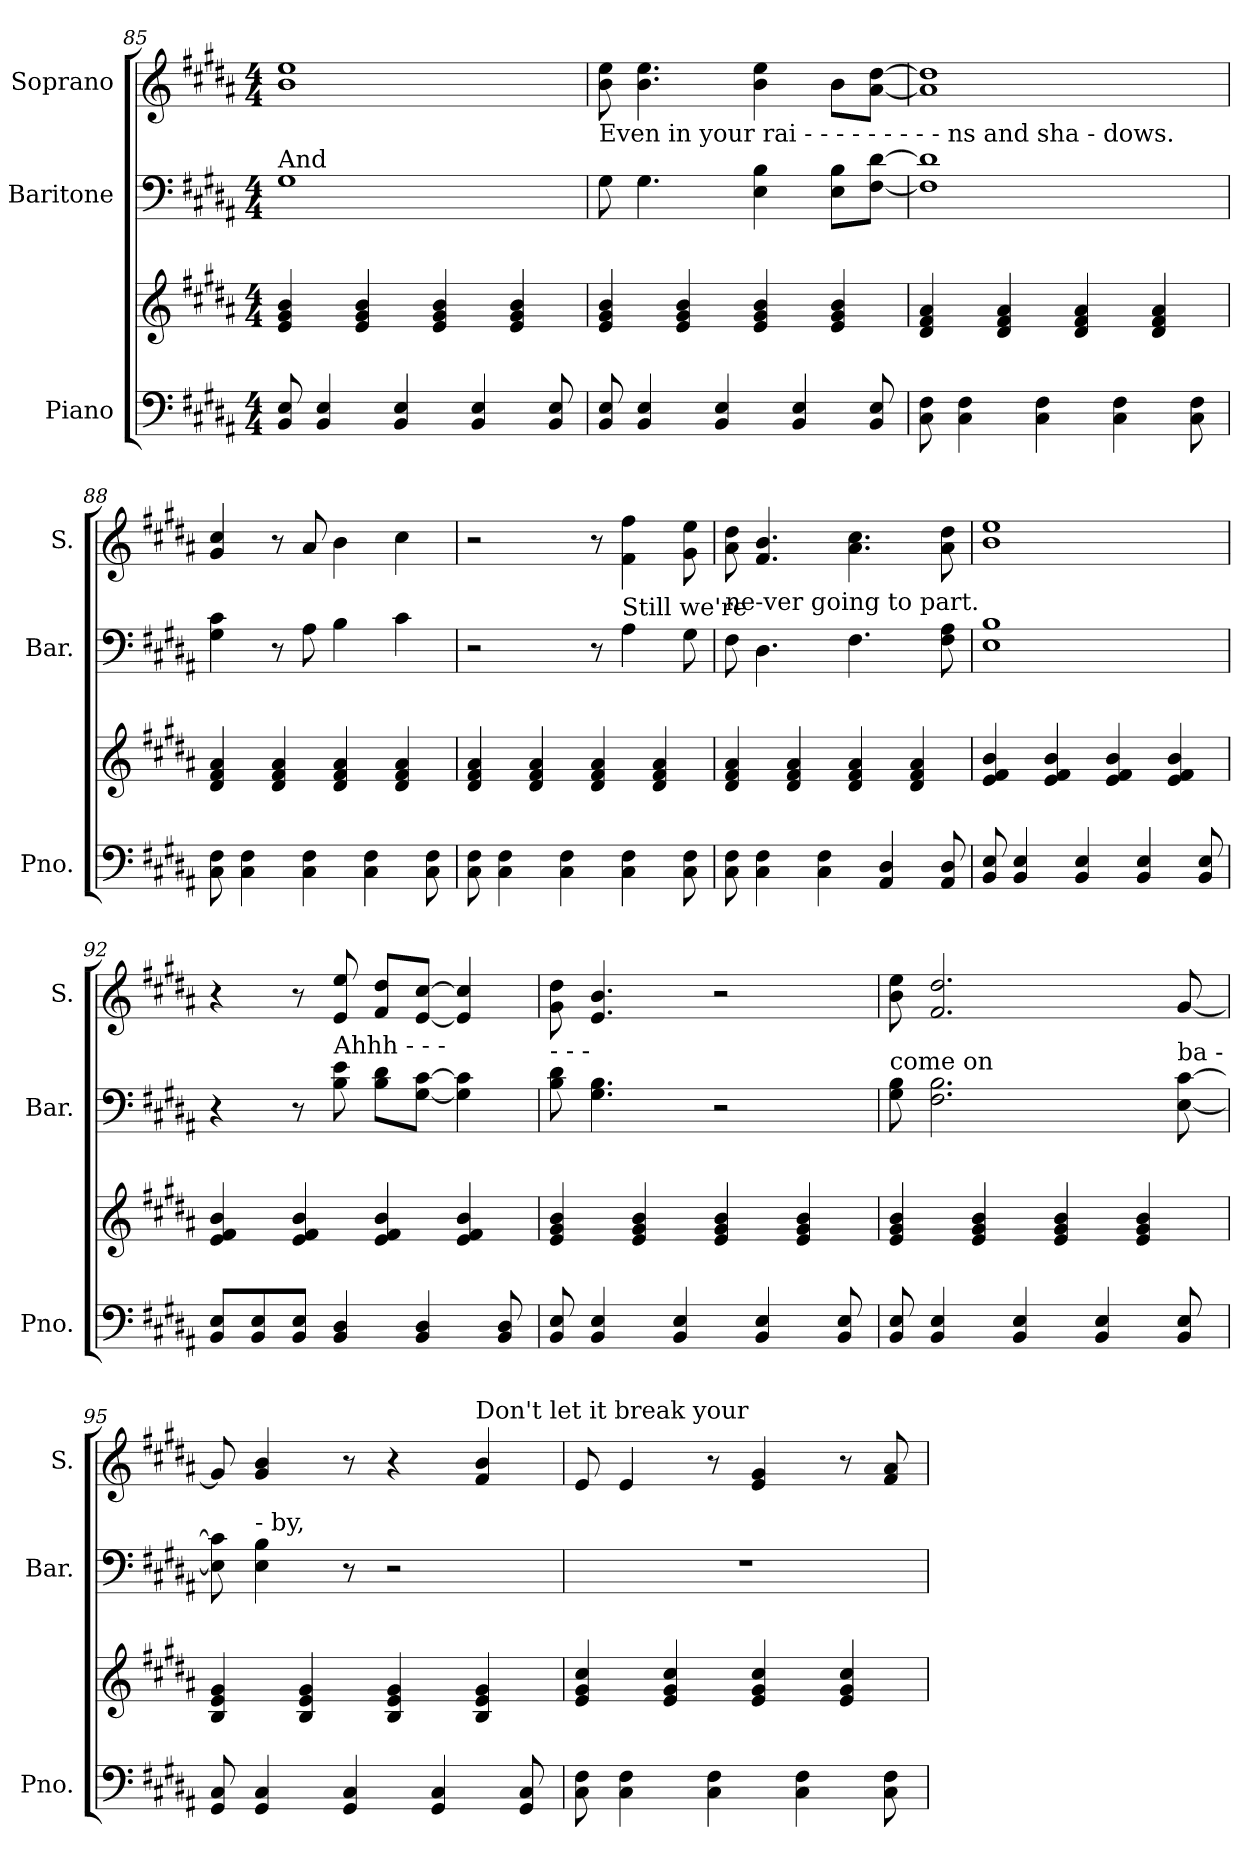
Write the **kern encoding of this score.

**kern	**kern	**kern	**kern
*part3	*part3	*part2	*part1
*staff4	*staff3	*staff2	*staff1
*I"Piano	*	*I"Baritone	*I"Soprano
*I'Pno.	*	*I'Bar.	*I'S.
!!LO:LB:g=z
*clefF4	*clefG2	*clefF4	*clefG2
*k[f#c#g#d#a#]	*k[f#c#g#d#a#]	*k[f#c#g#d#a#]	*k[f#c#g#d#a#]
*M4/4	*M4/4	*M4/4	*M4/4
=85	=85	=85	=85
!	!	!LO:TX:a:t=And	!
8BB/ 8E/	4e/ 4g#/ 4b/	1G#	1b 1ee
4BB/ 4E/	.	.	.
.	4e/ 4g#/ 4b/	.	.
4BB/ 4E/	.	.	.
.	4e/ 4g#/ 4b/	.	.
4BB/ 4E/	.	.	.
.	4e/ 4g#/ 4b/	.	.
8BB/ 8E/	.	.	.
=86	=86	=86	=86
!	!	!LO:TX:a:t=Even              in     your rai  -      -      -     -   -    -   -   -   - ns          and sha - dows.	!
8BB/ 8E/	4e/ 4g#/ 4b/	8G#\	8b\ 8ee\
4BB/ 4E/	.	4.G#\	4.b\ 4.ee\
.	4e/ 4g#/ 4b/	.	.
4BB/ 4E/	.	.	.
.	4e/ 4g#/ 4b/	4E\ 4B\	4b\ 4ee\
4BB/ 4E/	.	.	.
.	4e/ 4g#/ 4b/	8E\ 8B\L	8b\L
8BB/ 8E/	.	[8F#\ [8d#\J	[8a#\ [8dd#\J
=87	=87	=87	=87
8C#\ 8F#\	4d#/ 4f#/ 4a#/	1F#] 1d#]	1a#] 1dd#]
4C#\ 4F#\	.	.	.
.	4d#/ 4f#/ 4a#/	.	.
4C#\ 4F#\	.	.	.
.	4d#/ 4f#/ 4a#/	.	.
4C#\ 4F#\	.	.	.
.	4d#/ 4f#/ 4a#/	.	.
8C#\ 8F#\	.	.	.
=88	=88	=88	=88
8C#\ 8F#\	4d#/ 4f#/ 4a#/	4G#\ 4c#\	4g#/ 4cc#/
4C#\ 4F#\	.	.	.
.	4d#/ 4f#/ 4a#/	8r	8r
4C#\ 4F#\	.	8A#\	8a#/
.	4d#/ 4f#/ 4a#/	4B\	4b\
4C#\ 4F#\	.	.	.
.	4d#/ 4f#/ 4a#/	4c#\	4cc#\
8C#\ 8F#\	.	.	.
!!LO:LB:g=z
=89	=89	=89	=89
8C#\ 8F#\	4d#/ 4f#/ 4a#/	2r	2r
4C#\ 4F#\	.	.	.
.	4d#/ 4f#/ 4a#/	.	.
4C#\ 4F#\	.	.	.
.	4d#/ 4f#/ 4a#/	8r	8r
!	!	!LO:TX:a:t=Still we're	!
4C#\ 4F#\	.	4A#\	4f#\ 4ff#\
.	4d#/ 4f#/ 4a#/	.	.
8C#\ 8F#\	.	8G#\	8g#\ 8ee\
=90	=90	=90	=90
!	!	!LO:TX:a:t=ne-ver      going          to     part.	!
8C#\ 8F#\	4d#/ 4f#/ 4a#/	8F#\	8a#\ 8dd#\
4C#\ 4F#\	.	4.D#\	4.f#/ 4.b/
.	4d#/ 4f#/ 4a#/	.	.
4C#\ 4F#\	.	.	.
.	4d#/ 4f#/ 4a#/	4.F#\	4.a#\ 4.cc#\
4AA#/ 4D#/	.	.	.
.	4d#/ 4f#/ 4a#/	.	.
8AA#/ 8D#/	.	8F#\ 8A#\	8a#\ 8dd#\
=91	=91	=91	=91
8BB/ 8E/	4e/ 4f#/ 4b/	1E 1B	1b 1ee
4BB/ 4E/	.	.	.
.	4e/ 4f#/ 4b/	.	.
4BB/ 4E/	.	.	.
.	4e/ 4f#/ 4b/	.	.
4BB/ 4E/	.	.	.
.	4e/ 4f#/ 4b/	.	.
8BB/ 8E/	.	.	.
=92	=92	=92	=92
8BB/ 8E/L	4e/ 4f#/ 4b/	4r	4r
8BB/ 8E/	.	.	.
8BB/ 8E/J	4e/ 4f#/ 4b/	8r	8r
!	!	!LO:TX:a:t=Ahhh   -   -    -	!
4BB/ 4D#/	.	8B\ 8e\	8e/ 8ee/
.	4e/ 4f#/ 4b/	8B\ 8d#\L	8f#/ 8dd#/L
4BB/ 4D#/	.	[8G#\ [8c#\J	[8e/ [8cc#/J
.	4e/ 4f#/ 4b/	4G#\] 4c#\]	4e/] 4cc#/]
8BB/ 8D#/	.	.	.
!!LO:PB:g=z
=93	=93	=93	=93
!	!	!LO:TX:a:t=-  -  -	!
8BB/ 8E/	4e/ 4g#/ 4b/	8B\ 8d#\	8g#\ 8dd#\
4BB/ 4E/	.	4.G#\ 4.B\	4.e/ 4.b/
.	4e/ 4g#/ 4b/	.	.
4BB/ 4E/	.	.	.
.	4e/ 4g#/ 4b/	2r	2r
4BB/ 4E/	.	.	.
.	4e/ 4g#/ 4b/	.	.
8BB/ 8E/	.	.	.
=94	=94	=94	=94
!	!	!LO:TX:a:t=come on	!
8BB/ 8E/	4e/ 4g#/ 4b/	8G#\ 8B\	8b\ 8ee\
4BB/ 4E/	.	2.F#\ 2.B\	2.f#/ 2.dd#/
.	4e/ 4g#/ 4b/	.	.
4BB/ 4E/	.	.	.
.	4e/ 4g#/ 4b/	.	.
4BB/ 4E/	.	.	.
.	4e/ 4g#/ 4b/	.	.
!	!	!LO:TX:a:t=ba   -	!
8BB/ 8E/	.	[8E\ [8c#\	[8g#/
=95	=95	=95	=95
8GG#/ 8C#/	4B/ 4e/ 4g#/	8E\] 8c#\]	8g#/]
!	!	!LO:TX:a:t=- by,	!
4GG#/ 4C#/	.	4E\ 4B\	4g#/ 4b/
.	4B/ 4e/ 4g#/	.	.
4GG#/ 4C#/	.	8r	8r
.	4B/ 4e/ 4g#/	2r	4r
4GG#/ 4C#/	.	.	.
!	!	!	!LO:TX:a:t=Don't      let   it        break        your
.	4B/ 4e/ 4g#/	.	4f#/ 4b/
8GG#/ 8C#/	.	.	.
=96	=96	=96	=96
8C#\ 8F#\	4e/ 4g#/ 4cc#/	1r	8e/
4C#\ 4F#\	.	.	4e/
.	4e/ 4g#/ 4cc#/	.	.
4C#\ 4F#\	.	.	8r
.	4e/ 4g#/ 4cc#/	.	4e/ 4g#/
4C#\ 4F#\	.	.	.
.	4e/ 4g#/ 4cc#/	.	8r
8C#\ 8F#\	.	.	8f#/ 8a#/
=	=	=	=
*-	*-	*-	*-
